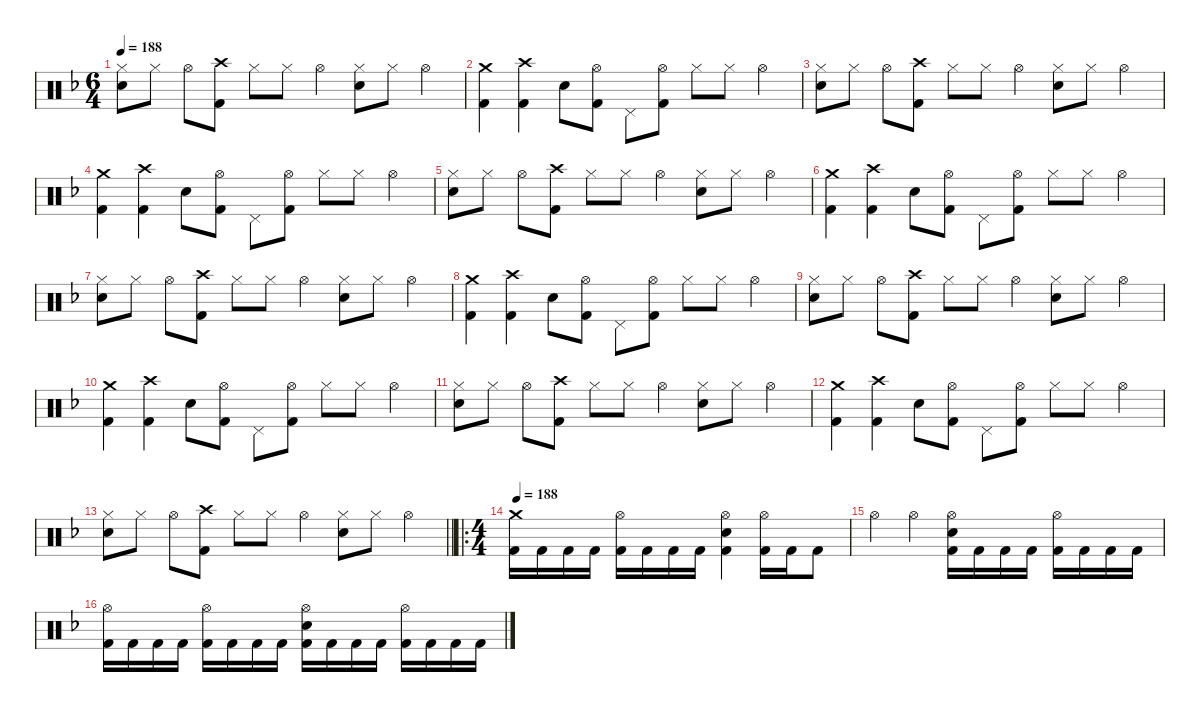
\defaultSystemsLayout 4
\hideDynamics
\bracketExtendMode nobrackets
\singleTrackTrackNamePolicy hidden
\multiTrackTrackNamePolicy hidden
\firstSystemTrackNameMode fullname
\firstSystemTrackNameOrientation horizontal
\otherSystemsTrackNameOrientation horizontal
\track ("Martin Lopez" "drm.") {defaultSystemsLayout 4 instrument percussion}
\staff {score}
\articulation defaults
\ts (6 4)
\tempo 188
\clef neutral
\ks dminor
("Hi-Hat (closed)"{acc forcenatural} "Snare (hit) 2"{acc forcenatural}).8{dy f beam Down} "Hi-Hat (closed)"{acc forcenatural}.8{beam Down} "Hi-Hat (open)"{acc forcenatural}.8{beam Down} ("Crash high (hit)"{acc forcenatural} "Kick (hit) 2"{acc forcenatural}).8{beam Down} "Hi-Hat (closed)"{acc forcenatural}.8{beam Down} "Hi-Hat (closed)"{acc forcenatural}.8{beam Down} "Hi-Hat (open)"{acc forcenatural}.4{beam Down} ("Hi-Hat (closed)"{acc forcenatural} "Snare (hit) 2"{acc forcenatural}).8{beam Down} "Hi-Hat (closed)"{acc forcenatural}.8{beam Down} "Hi-Hat (open)"{acc forcenatural}.4{beam Down} |
("Crash medium (hit)"{acc forcenatural} "Kick (hit) 2"{acc forcenatural}).4{beam Down} ("Crash high (hit)"{acc forcenatural} "Kick (hit) 2"{acc forcenatural}).4{beam Down} "Snare (hit) 2"{acc forcenatural}.8{beam Down} ("Hi-Hat (open)"{acc forcenatural} "Kick (hit) 2"{acc forcenatural}).8{beam Down} "Pedal Hi-Hat (hit)"{acc forcenatural}.8{beam Down} ("Hi-Hat (open)"{acc forcenatural} "Kick (hit) 2"{acc forcenatural}).8{beam Down} "Hi-Hat (closed)"{acc forcenatural}.8{beam Down} "Hi-Hat (closed)"{acc forcenatural}.8{beam Down} "Hi-Hat (open)"{acc forcenatural}.4{beam Down} |
("Hi-Hat (closed)"{acc forcenatural} "Snare (hit) 2"{acc forcenatural}).8{beam Down} "Hi-Hat (closed)"{acc forcenatural}.8{beam Down} "Hi-Hat (open)"{acc forcenatural}.8{beam Down} ("Crash high (hit)"{acc forcenatural} "Kick (hit) 2"{acc forcenatural}).8{beam Down} "Hi-Hat (closed)"{acc forcenatural}.8{beam Down} "Hi-Hat (closed)"{acc forcenatural}.8{beam Down} "Hi-Hat (open)"{acc forcenatural}.4{beam Down} ("Hi-Hat (closed)"{acc forcenatural} "Snare (hit) 2"{acc forcenatural}).8{beam Down} "Hi-Hat (closed)"{acc forcenatural}.8{beam Down} "Hi-Hat (open)"{acc forcenatural}.4{beam Down} |
("Crash medium (hit)"{acc forcenatural} "Kick (hit) 2"{acc forcenatural}).4{beam Down} ("Crash high (hit)"{acc forcenatural} "Kick (hit) 2"{acc forcenatural}).4{beam Down} "Snare (hit) 2"{acc forcenatural}.8{beam Down} ("Hi-Hat (open)"{acc forcenatural} "Kick (hit) 2"{acc forcenatural}).8{beam Down} "Pedal Hi-Hat (hit)"{acc forcenatural}.8{beam Down} ("Hi-Hat (open)"{acc forcenatural} "Kick (hit) 2"{acc forcenatural}).8{beam Down} "Hi-Hat (closed)"{acc forcenatural}.8{beam Down} "Hi-Hat (closed)"{acc forcenatural}.8{beam Down} "Hi-Hat (open)"{acc forcenatural}.4{beam Down} |
("Hi-Hat (closed)"{acc forcenatural} "Snare (hit) 2"{acc forcenatural}).8{beam Down} "Hi-Hat (closed)"{acc forcenatural}.8{beam Down} "Hi-Hat (open)"{acc forcenatural}.8{beam Down} ("Crash high (hit)"{acc forcenatural} "Kick (hit) 2"{acc forcenatural}).8{beam Down} "Hi-Hat (closed)"{acc forcenatural}.8{beam Down} "Hi-Hat (closed)"{acc forcenatural}.8{beam Down} "Hi-Hat (open)"{acc forcenatural}.4{beam Down} ("Hi-Hat (closed)"{acc forcenatural} "Snare (hit) 2"{acc forcenatural}).8{beam Down} "Hi-Hat (closed)"{acc forcenatural}.8{beam Down} "Hi-Hat (open)"{acc forcenatural}.4{beam Down} |
("Crash medium (hit)"{acc forcenatural} "Kick (hit) 2"{acc forcenatural}).4{beam Down} ("Crash high (hit)"{acc forcenatural} "Kick (hit) 2"{acc forcenatural}).4{beam Down} "Snare (hit) 2"{acc forcenatural}.8{beam Down} ("Hi-Hat (open)"{acc forcenatural} "Kick (hit) 2"{acc forcenatural}).8{beam Down} "Pedal Hi-Hat (hit)"{acc forcenatural}.8{beam Down} ("Hi-Hat (open)"{acc forcenatural} "Kick (hit) 2"{acc forcenatural}).8{beam Down} "Hi-Hat (closed)"{acc forcenatural}.8{beam Down} "Hi-Hat (closed)"{acc forcenatural}.8{beam Down} "Hi-Hat (open)"{acc forcenatural}.4{beam Down} |
("Hi-Hat (closed)"{acc forcenatural} "Snare (hit) 2"{acc forcenatural}).8{beam Down} "Hi-Hat (closed)"{acc forcenatural}.8{beam Down} "Hi-Hat (open)"{acc forcenatural}.8{beam Down} ("Crash high (hit)"{acc forcenatural} "Kick (hit) 2"{acc forcenatural}).8{beam Down} "Hi-Hat (closed)"{acc forcenatural}.8{beam Down} "Hi-Hat (closed)"{acc forcenatural}.8{beam Down} "Hi-Hat (open)"{acc forcenatural}.4{beam Down} ("Hi-Hat (closed)"{acc forcenatural} "Snare (hit) 2"{acc forcenatural}).8{beam Down} "Hi-Hat (closed)"{acc forcenatural}.8{beam Down} "Hi-Hat (open)"{acc forcenatural}.4{beam Down} |
("Crash medium (hit)"{acc forcenatural} "Kick (hit) 2"{acc forcenatural}).4{beam Down} ("Crash high (hit)"{acc forcenatural} "Kick (hit) 2"{acc forcenatural}).4{beam Down} "Snare (hit) 2"{acc forcenatural}.8{beam Down} ("Hi-Hat (open)"{acc forcenatural} "Kick (hit) 2"{acc forcenatural}).8{beam Down} "Pedal Hi-Hat (hit)"{acc forcenatural}.8{beam Down} ("Hi-Hat (open)"{acc forcenatural} "Kick (hit) 2"{acc forcenatural}).8{beam Down} "Hi-Hat (closed)"{acc forcenatural}.8{beam Down} "Hi-Hat (closed)"{acc forcenatural}.8{beam Down} "Hi-Hat (open)"{acc forcenatural}.4{beam Down} |
("Hi-Hat (closed)"{acc forcenatural} "Snare (hit) 2"{acc forcenatural}).8{beam Down} "Hi-Hat (closed)"{acc forcenatural}.8{beam Down} "Hi-Hat (open)"{acc forcenatural}.8{beam Down} ("Crash high (hit)"{acc forcenatural} "Kick (hit) 2"{acc forcenatural}).8{beam Down} "Hi-Hat (closed)"{acc forcenatural}.8{beam Down} "Hi-Hat (closed)"{acc forcenatural}.8{beam Down} "Hi-Hat (open)"{acc forcenatural}.4{beam Down} ("Hi-Hat (closed)"{acc forcenatural} "Snare (hit) 2"{acc forcenatural}).8{beam Down} "Hi-Hat (closed)"{acc forcenatural}.8{beam Down} "Hi-Hat (open)"{acc forcenatural}.4{beam Down} |
("Crash medium (hit)"{acc forcenatural} "Kick (hit) 2"{acc forcenatural}).4{beam Down} ("Crash high (hit)"{acc forcenatural} "Kick (hit) 2"{acc forcenatural}).4{beam Down} "Snare (hit) 2"{acc forcenatural}.8{beam Down} ("Hi-Hat (open)"{acc forcenatural} "Kick (hit) 2"{acc forcenatural}).8{beam Down} "Pedal Hi-Hat (hit)"{acc forcenatural}.8{beam Down} ("Hi-Hat (open)"{acc forcenatural} "Kick (hit) 2"{acc forcenatural}).8{beam Down} "Hi-Hat (closed)"{acc forcenatural}.8{beam Down} "Hi-Hat (closed)"{acc forcenatural}.8{beam Down} "Hi-Hat (open)"{acc forcenatural}.4{beam Down} |
("Hi-Hat (closed)"{acc forcenatural} "Snare (hit) 2"{acc forcenatural}).8{beam Down} "Hi-Hat (closed)"{acc forcenatural}.8{beam Down} "Hi-Hat (open)"{acc forcenatural}.8{beam Down} ("Crash high (hit)"{acc forcenatural} "Kick (hit) 2"{acc forcenatural}).8{beam Down} "Hi-Hat (closed)"{acc forcenatural}.8{beam Down} "Hi-Hat (closed)"{acc forcenatural}.8{beam Down} "Hi-Hat (open)"{acc forcenatural}.4{beam Down} ("Hi-Hat (closed)"{acc forcenatural} "Snare (hit) 2"{acc forcenatural}).8{beam Down} "Hi-Hat (closed)"{acc forcenatural}.8{beam Down} "Hi-Hat (open)"{acc forcenatural}.4{beam Down} |
("Crash medium (hit)"{acc forcenatural} "Kick (hit) 2"{acc forcenatural}).4{beam Down} ("Crash high (hit)"{acc forcenatural} "Kick (hit) 2"{acc forcenatural}).4{beam Down} "Snare (hit) 2"{acc forcenatural}.8{beam Down} ("Hi-Hat (open)"{acc forcenatural} "Kick (hit) 2"{acc forcenatural}).8{beam Down} "Pedal Hi-Hat (hit)"{acc forcenatural}.8{beam Down} ("Hi-Hat (open)"{acc forcenatural} "Kick (hit) 2"{acc forcenatural}).8{beam Down} "Hi-Hat (closed)"{acc forcenatural}.8{beam Down} "Hi-Hat (closed)"{acc forcenatural}.8{beam Down} "Hi-Hat (open)"{acc forcenatural}.4{beam Down} |
\barLineRight lightlight
("Hi-Hat (closed)"{acc forcenatural} "Snare (hit) 2"{acc forcenatural}).8{beam Down} "Hi-Hat (closed)"{acc forcenatural}.8{beam Down} "Hi-Hat (open)"{acc forcenatural}.8{beam Down} ("Crash high (hit)"{acc forcenatural} "Kick (hit) 2"{acc forcenatural}).8{beam Down} "Hi-Hat (closed)"{acc forcenatural}.8{beam Down} "Hi-Hat (closed)"{acc forcenatural}.8{beam Down} "Hi-Hat (open)"{acc forcenatural}.4{beam Down} ("Hi-Hat (closed)"{acc forcenatural} "Snare (hit) 2"{acc forcenatural}).8{beam Down} "Hi-Hat (closed)"{acc forcenatural}.8{beam Down} "Hi-Hat (open)"{acc forcenatural}.4{beam Down} |
\ro
\ts (4 4)
\beaming (8 2 2 2 2)
\tempo (188 0.00625)
("Crash medium (hit)"{acc forcenatural} "Kick (hit) 2"{acc forcenatural}).16{beam Down} "Kick (hit) 2"{acc forcenatural}.16{beam Down} "Kick (hit) 2"{acc forcenatural}.16{beam Down} "Kick (hit) 2"{acc forcenatural}.16{beam Down} ("Hi-Hat (open)"{acc forcenatural} "Kick (hit) 2"{acc forcenatural}).16{beam Down} "Kick (hit) 2"{acc forcenatural}.16{beam Down} "Kick (hit) 2"{acc forcenatural}.16{beam Down} "Kick (hit) 2"{acc forcenatural}.16{beam Down} ("Hi-Hat (open)"{acc forcenatural} "Snare (hit) 2"{acc forcenatural} "Kick (hit) 2"{acc forcenatural}).4{beam Down} ("Hi-Hat (open)"{acc forcenatural} "Kick (hit) 2"{acc forcenatural}).16{beam Down} "Kick (hit) 2"{acc forcenatural}.16{beam Down} "Kick (hit) 2"{acc forcenatural}.8{beam Down} |
"Hi-Hat (open)"{acc forcenatural}.4{beam Down} "Hi-Hat (open)"{acc forcenatural}.4{beam Down} ("Hi-Hat (open)"{acc forcenatural} "Snare (hit) 2"{acc forcenatural} "Kick (hit) 2"{acc forcenatural}).16{beam Down} "Kick (hit) 2"{acc forcenatural}.16{beam Down} "Kick (hit) 2"{acc forcenatural}.16{beam Down} "Kick (hit) 2"{acc forcenatural}.16{beam Down} ("Hi-Hat (open)"{acc forcenatural} "Kick (hit) 2"{acc forcenatural}).16{beam Down} "Kick (hit) 2"{acc forcenatural}.16{beam Down} "Kick (hit) 2"{acc forcenatural}.16{beam Down} "Kick (hit) 2"{acc forcenatural}.16{beam Down} |
("Hi-Hat (open)"{acc forcenatural} "Kick (hit) 2"{acc forcenatural}).16{beam Down} "Kick (hit) 2"{acc forcenatural}.16{beam Down} "Kick (hit) 2"{acc forcenatural}.16{beam Down} "Kick (hit) 2"{acc forcenatural}.16{beam Down} ("Hi-Hat (open)"{acc forcenatural} "Kick (hit) 2"{acc forcenatural}).16{beam Down} "Kick (hit) 2"{acc forcenatural}.16{beam Down} "Kick (hit) 2"{acc forcenatural}.16{beam Down} "Kick (hit) 2"{acc forcenatural}.16{beam Down} ("Hi-Hat (open)"{acc forcenatural} "Snare (hit) 2"{acc forcenatural} "Kick (hit) 2"{acc forcenatural}).16{beam Down} "Kick (hit) 2"{acc forcenatural}.16{beam Down} "Kick (hit) 2"{acc forcenatural}.16{beam Down} "Kick (hit) 2"{acc forcenatural}.16{beam Down} ("Hi-Hat (open)"{acc forcenatural} "Kick (hit) 2"{acc forcenatural}).16{beam Down} "Kick (hit) 2"{acc forcenatural}.16{beam Down} "Kick (hit) 2"{acc forcenatural}.16{beam Down} "Kick (hit) 2"{acc forcenatural}.16{beam Down}
